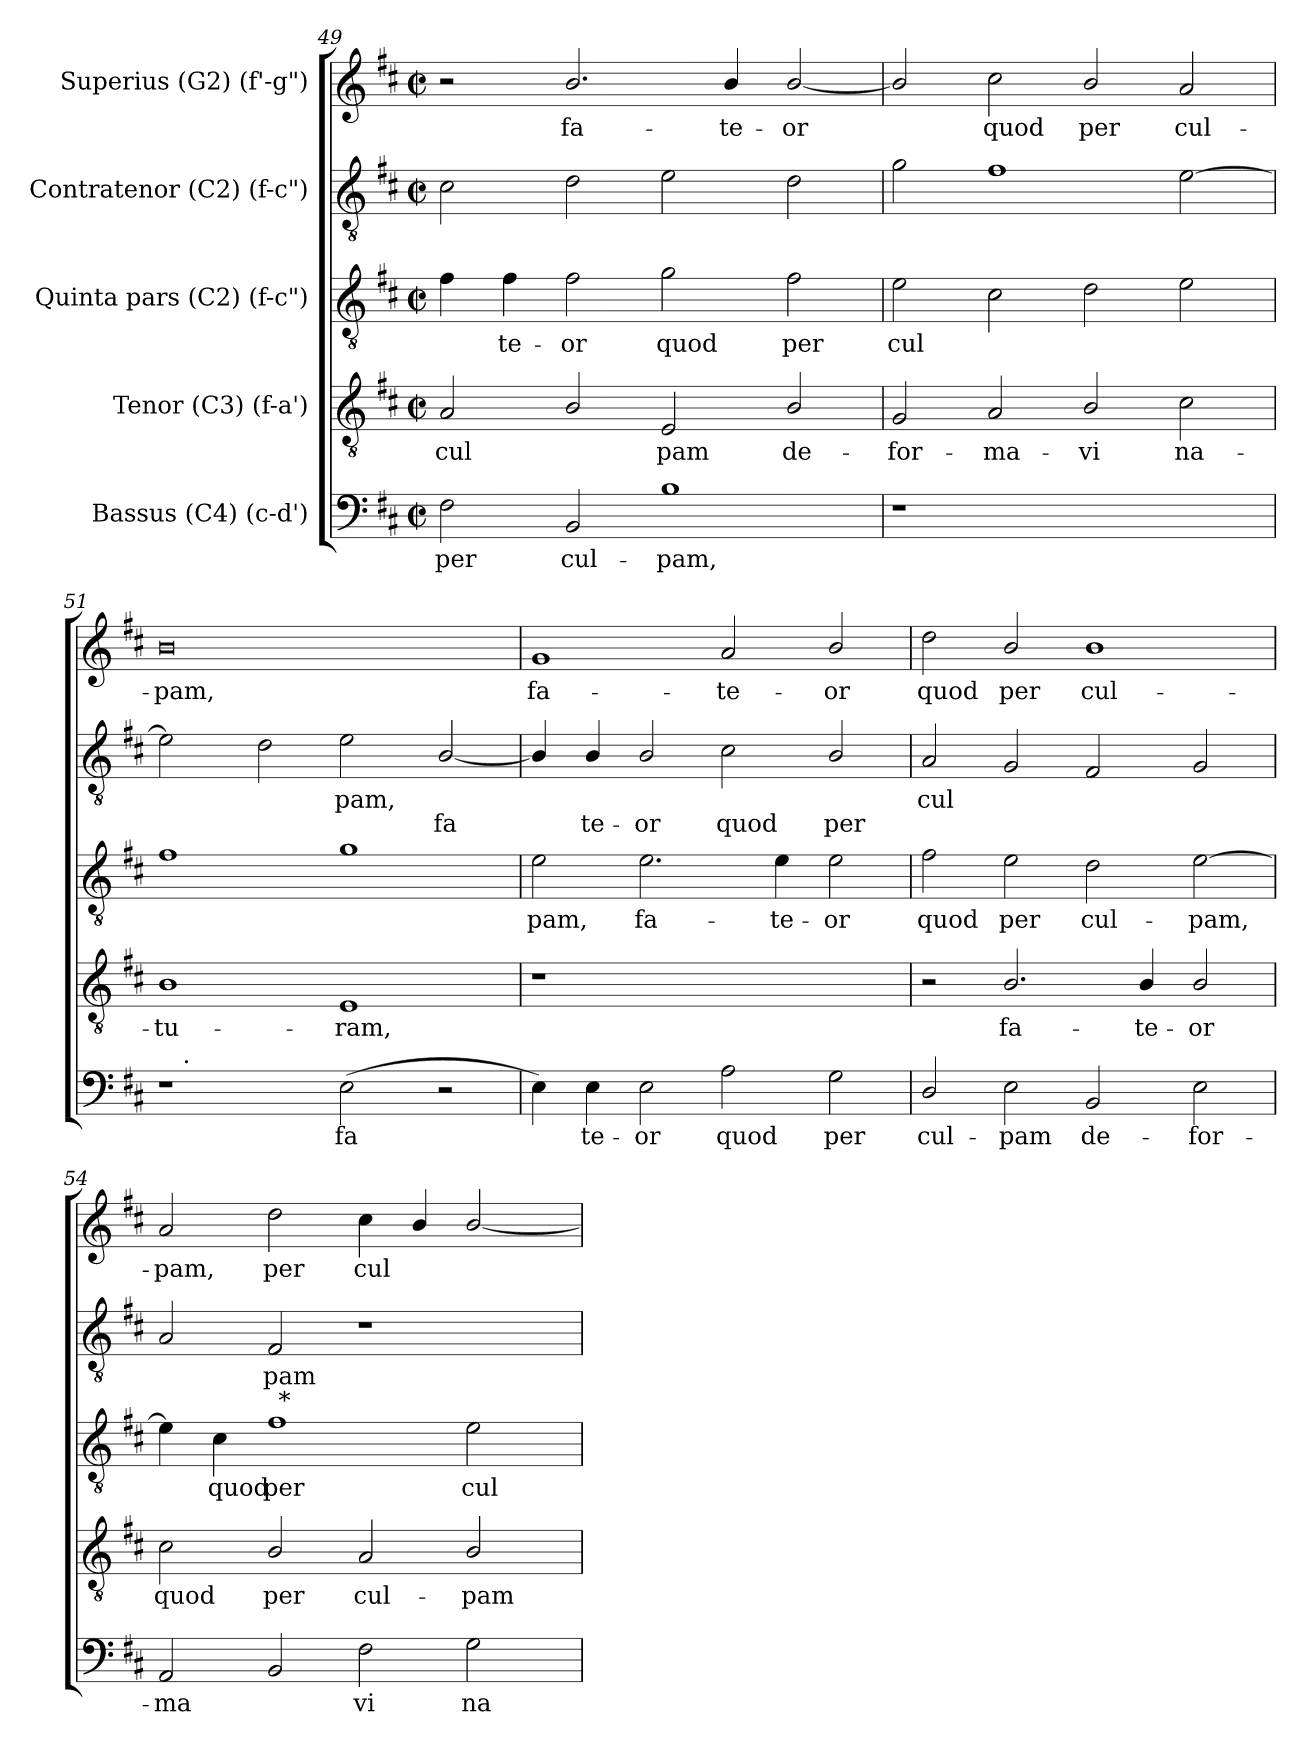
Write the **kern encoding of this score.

**kern	**text	**kern	**text	**kern	**text	**kern	**text	**text	**kern	**text
*part5	*part5	*part4	*part4	*part3	*part3	*part2	*part2	*part2	*part1	*part1
*staff5	*staff5	*staff4	*staff4	*staff3	*staff3	*staff2	*staff2	*staff2	*staff1	*staff1
*I"Bassus (C4)  (c-d')	*	*I"Tenor (C3)  (f-a')	*	*I"Quinta pars (C2)  (f-c")	*	*I"Contratenor (C2)  (f-c")	*	*	*I"Superius (G2)  (f'-g")	*
!!LO:PB:g=z
*clefF4	*	*clefGv2	*	*clefGv2	*	*clefGv2	*	*	*clefG2	*
*k[f#c#]	*	*k[f#c#]	*	*k[f#c#]	*	*k[f#c#]	*	*	*k[f#c#]	*
*D:	*	*D:	*	*D:	*	*D:	*	*	*D:	*
*M2/2	*	*M2/2	*	*M2/2	*	*M2/2	*	*	*M2/2	*
*met(c|)	*	*met(c|)	*	*met(c|)	*	*met(c|)	*	*	*met(c|)	*
=49	=49	=49	=49	=49	=49	=49	=49	=49	=49	=49
!	!LO:LY:b:rj	!	!LO:LY:b:cj	!	!LO:LY:b:rj	!	!LO:LY:b:rj	!	!	!
2F#\	per	2A/	cul-	4f#\	--	2c#\	--	.	2r	.
!	!	!	!	!	!LO:LY:b:rj	!	!	!	!	!
.	.	.	.	4f#\	-te-	.	.	.	.	.
!	!LO:LY:b:rj	!	!LO:LY:b:cj	!	!LO:LY:b:rj	!	!LO:LY:b:rj	!	!	!LO:LY:b:cj
2BB/	cul-	2B/	--	2f#\	-or	2d\	--	.	2.b/	fa-
!	!LO:LY:b:rj	!	!LO:LY:b:cj	!	!LO:LY:b:rj	!	!LO:LY:b:rj	!	!	!
1B	-pam,	2E/	-pam	2g\	quod	2e\	--	.	.	.
!	!	!	!	!	!	!	!	!	!	!LO:LY:b:cj
.	.	.	.	.	.	.	.	.	4b/	-te-
!	!	!	!LO:LY:b:cj	!	!LO:LY:b:rj	!	!LO:LY:b:rj	!	!	!LO:LY:b:cj
.	.	2B/	de-	2f#\	per	2d\	--	.	[<2b/	-or
=50	=50	=50	=50	=50	=50	=50	=50	=50	=50	=50
!	!	!	!LO:LY:b:cj	!	!LO:LY:b:rj	!	!LO:LY:b:rj	!	!	!LO:LY:b:cj
1r	.	2G/	-for-	2e\	cul-	2g\	--	.	2b/]	.
!	!	!	!LO:LY:b:cj	!	!LO:LY:b:rj	!	!LO:LY:b:rj	!	!	!LO:LY:b:cj
.	.	2A/	-ma-	2c#\	--	1f#	--	.	2cc#\	quod
!	!	!	!LO:LY:b:cj	!	!LO:LY:b:rj	!	!	!	!	!LO:LY:b:cj
1ryy	.	2B/	-vi	2d\	--	.	.	.	2b/	per
!	!	!	!LO:LY:b:cj	!	!LO:LY:b:rj	!	!LO:LY:b:rj	!	!	!LO:LY:b:cj
.	.	2c#\	na-	2e\	--	[>2e\	--	.	2a/	cul-
=51	=51	=51	=51	=51	=51	=51	=51	=51	=51	=51
!	!	!	!LO:LY:b:cj	!	!LO:LY:b:rj	!	!LO:LY:b:rj	!LO:LY:b:rj	!	!LO:LY:b:cj
*^	*	*	*	*	*	*	*	*	*	*
1r	16ryy	.	1B	-tu-	1f#	--	2e\]	--	-	0b	-pam,
!	!LO:TX:a:t=.	!	!	!	!	!	!	!	!	!	!
.	1ryy	.	.	.	.	.	.	.	.	.	.
!	!	!	!	!	!	!	!	!LO:LY:b:rj	!LO:LY:b:rj	!	!
.	.	.	.	.	.	.	2d\	-	-	.	.
!	!	!LO:LY:b:rj	!	!LO:LY:b:cj	!	!LO:LY:b:rj	!	!LO:LY:b:rj	!LO:LY:b:rj	!	!
(>2E\	.	fa-	1E	-ram,	1g	--	2e\	pam,	.	.	.
.	2...ryy	.	.	.	.	.	.	.	.	.	.
!	!	!	!	!	!	!	!	!LO:LY:b:rj	!LO:LY:b:rj	!	!
2r	.	.	.	.	.	.	[<2B/	.	fa-	.	.
=52	=52	=52	=52	=52	=52	=52	=52	=52	=52	=52	=52
!	!	!LO:LY:b:rj	!	!	!	!LO:LY:b:rj	!	!LO:LY:b:rj	!LO:LY:b:rj	!	!LO:LY:b:cj
*v	*v	*	*	*	*	*	*	*	*	*	*
4E\)	--	1r	.	2e\	-pam,	4B/]	-	-	1g	fa-
!	!LO:LY:b:rj	!	!	!	!	!	!LO:LY:b:rj	!LO:LY:b:rj	!	!
4E\	-te-	.	.	.	.	4B/	-	te-	.	.
!	!LO:LY:b:rj	!	!	!	!LO:LY:b:rj	!	!LO:LY:b:rj	!LO:LY:b:rj	!	!
2E\	-or	.	.	2.e\	fa-	2B/	-	or	.	.
!	!LO:LY:b:rj	!	!	!	!	!	!LO:LY:b:rj	!LO:LY:b:rj	!	!LO:LY:b:cj
2A\	quod	1ryy	.	.	.	2c#\	.	quod	2a/	-te-
!	!	!	!	!	!LO:LY:b:rj	!	!	!	!	!
.	.	.	.	4e\	-te-	.	.	.	.	.
!	!LO:LY:b:rj	!	!	!	!LO:LY:b:rj	!	!LO:LY:b:rj	!LO:LY:b:rj	!	!LO:LY:b:cj
2G\	per	.	.	2e\	-or	2B/	.	per	2b/	-or
!!LO:LB:g=z
=53	=53	=53	=53	=53	=53	=53	=53	=53	=53	=53
!	!LO:LY:b:rj	!	!	!	!LO:LY:b:rj	!	!LO:LY:b:rj	!	!	!LO:LY:b:cj
2D/	cul-	2r	.	2f#\	quod	2A/	cul-	.	2dd\	quod
!	!LO:LY:b:rj	!	!LO:LY:b:cj	!	!LO:LY:b:rj	!	!LO:LY:b:rj	!	!	!LO:LY:b:cj
2E\	-pam	2.B/	fa-	2e\	per	2G/	--	.	2b/	per
!	!LO:LY:b:rj	!	!	!	!LO:LY:b:rj	!	!LO:LY:b:rj	!	!	!LO:LY:b:cj
2BB/	de-	.	.	2d\	cul-	2F#/	--	.	1b	cul-
!	!	!	!LO:LY:b:cj	!	!	!	!	!	!	!
.	.	4B/	-te-	.	.	.	.	.	.	.
!	!LO:LY:b:rj	!	!LO:LY:b:cj	!	!LO:LY:b:rj	!	!LO:LY:b:rj	!	!	!
2E\	-for-	2B/	-or	[>2e\	-pam,	2G/	--	.	.	.
=54	=54	=54	=54	=54	=54	=54	=54	=54	=54	=54
!	!LO:LY:b:rj	!	!LO:LY:b:cj	!	!LO:LY:b:rj	!	!LO:LY:b:rj	!	!	!LO:LY:b:cj
*	*	*	*	*^	*	*	*	*	*	*
2AA/	-ma-	2c#\	quod	4e\]	2ryy	.	2A/	--	.	2a/	-pam,
!	!	!	!	!	!	!LO:LY:b:rj	!	!	!	!	!
.	.	.	.	4c#\	.	quod	.	.	.	.	.
!	!LO:LY:b:rj	!	!LO:LY:b:cj	!	!	!LO:LY:b:rj	!	!LO:LY:b:rj	!	!	!LO:LY:b:cj
2BB/	--	2B/	per	1f#	64ryy	per	2F#/	-pam	.	2dd\	per
!	!	!	!	!	!LO:TX:a:t=*	!	!	!	!	!	!
.	.	.	.	.	1ryy	.	.	.	.	.	.
!	!LO:LY:b:rj	!	!LO:LY:b:cj	!	!	!	!	!	!	!	!LO:LY:b:cj
2F#\	-vi	2A/	cul-	.	.	.	1r	.	.	4cc#\	cul-
!	!	!	!	!	!	!	!	!	!	!	!LO:LY:b:cj
.	.	.	.	.	.	.	.	.	.	4b/	--
!	!LO:LY:b:rj	!	!LO:LY:b:cj	!	!	!LO:LY:b:rj	!	!	!	!	!LO:LY:b:cj
2G\	na-	2B/	-pam	2e\	.	cul-	.	.	.	[<2b/	--
.	.	.	.	.	4ryy	.	.	.	.	.	.
.	.	.	.	.	8...ryy	.	.	.	.	.	.
*	*	*	*	*v	*v	*	*	*	*	*	*
=	=	=	=	=	=	=	=	=	=	=
*-	*-	*-	*-	*-	*-	*-	*-	*-	*-	*-
